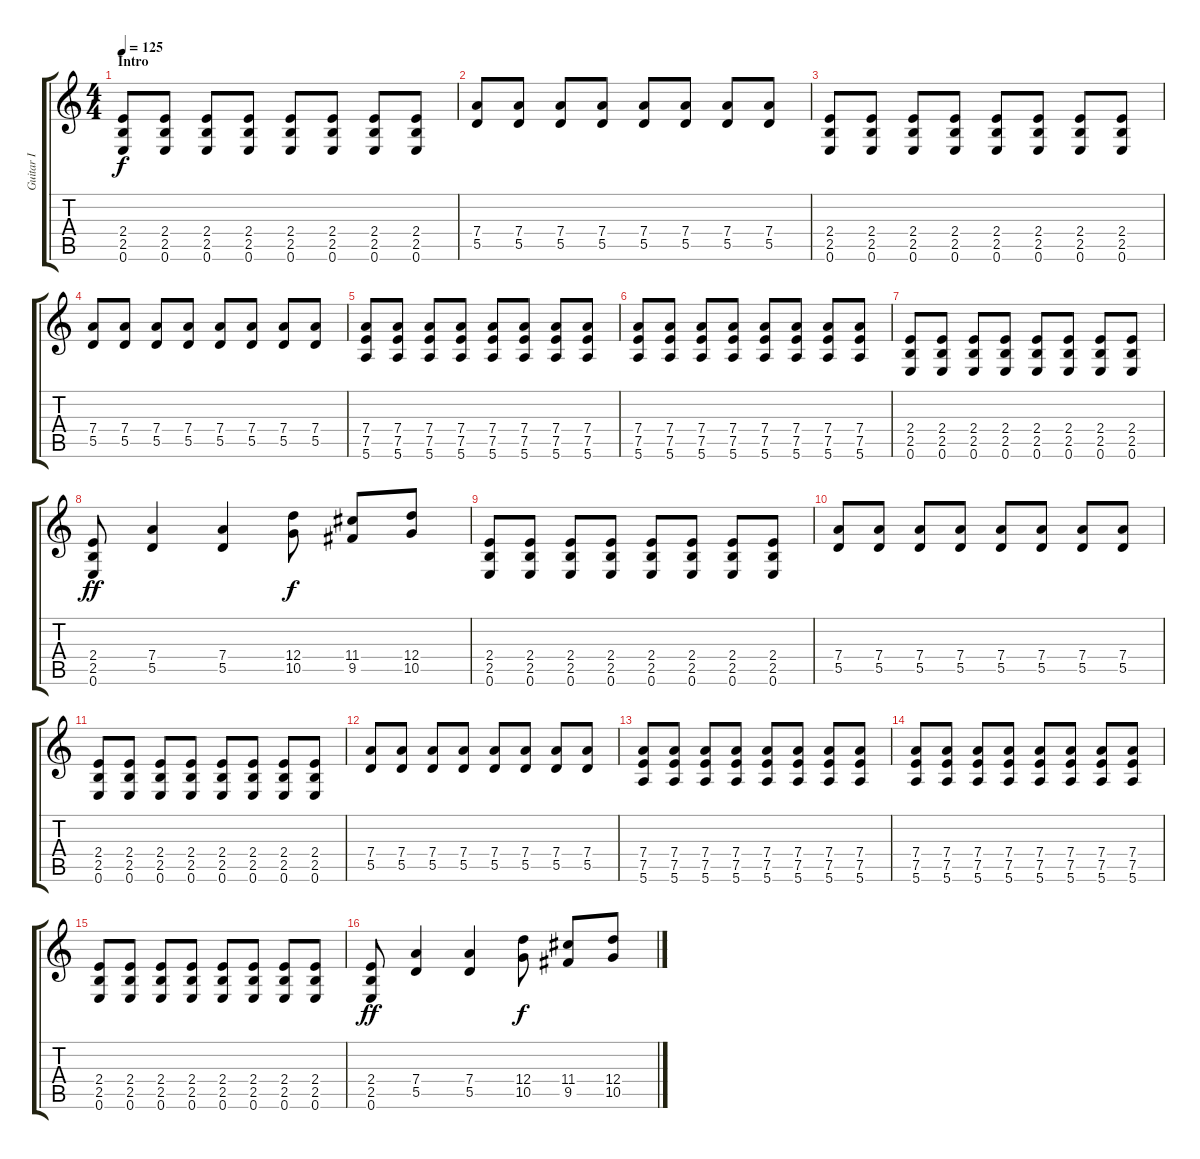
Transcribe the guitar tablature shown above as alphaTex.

\track ("Guitar I" "Guitar I") {instrument distortionguitar}
\staff {score tabs}
\tuning (E4 B3 G3 D3 A2 E2) {hide}
\ts (4 4)
\section ("" "Intro")
\tempo 125
\clef g2
\ks c
(2.4 2.5 0.6).8{dy f instrument distortionguitar} (2.4 2.5 0.6).8 (2.4 2.5 0.6).8 (2.4 2.5 0.6).8 (2.4 2.5 0.6).8 (2.4 2.5 0.6).8 (2.4 2.5 0.6).8 (2.4 2.5 0.6).8 |
(7.4 5.5).8 (7.4 5.5).8 (7.4 5.5).8 (7.4 5.5).8 (7.4 5.5).8 (7.4 5.5).8 (7.4 5.5).8 (7.4 5.5).8 |
(2.4 2.5 0.6).8 (2.4 2.5 0.6).8 (2.4 2.5 0.6).8 (2.4 2.5 0.6).8 (2.4 2.5 0.6).8 (2.4 2.5 0.6).8 (2.4 2.5 0.6).8 (2.4 2.5 0.6).8 |
(7.4 5.5).8 (7.4 5.5).8 (7.4 5.5).8 (7.4 5.5).8 (7.4 5.5).8 (7.4 5.5).8 (7.4 5.5).8 (7.4 5.5).8 |
(7.4 7.5 5.6).8 (7.4 7.5 5.6).8 (7.4 7.5 5.6).8 (7.4 7.5 5.6).8 (7.4 7.5 5.6).8 (7.4 7.5 5.6).8 (7.4 7.5 5.6).8 (7.4 7.5 5.6).8 |
(7.4 7.5 5.6).8 (7.4 7.5 5.6).8 (7.4 7.5 5.6).8 (7.4 7.5 5.6).8 (7.4 7.5 5.6).8 (7.4 7.5 5.6).8 (7.4 7.5 5.6).8 (7.4 7.5 5.6).8 |
(2.4 2.5 0.6).8 (2.4 2.5 0.6).8 (2.4 2.5 0.6).8 (2.4 2.5 0.6).8 (2.4 2.5 0.6).8 (2.4 2.5 0.6).8 (2.4 2.5 0.6).8 (2.4 2.5 0.6).8 |
(2.4 2.5 0.6).8{dy ff} (7.4 5.5).4 (7.4 5.5).4 (12.4 10.5).8{dy f} (11.4 9.5).8 (12.4 10.5).8 |
(2.4 2.5 0.6).8 (2.4 2.5 0.6).8 (2.4 2.5 0.6).8 (2.4 2.5 0.6).8 (2.4 2.5 0.6).8 (2.4 2.5 0.6).8 (2.4 2.5 0.6).8 (2.4 2.5 0.6).8 |
(7.4 5.5).8 (7.4 5.5).8 (7.4 5.5).8 (7.4 5.5).8 (7.4 5.5).8 (7.4 5.5).8 (7.4 5.5).8 (7.4 5.5).8 |
(2.4 2.5 0.6).8 (2.4 2.5 0.6).8 (2.4 2.5 0.6).8 (2.4 2.5 0.6).8 (2.4 2.5 0.6).8 (2.4 2.5 0.6).8 (2.4 2.5 0.6).8 (2.4 2.5 0.6).8 |
(7.4 5.5).8 (7.4 5.5).8 (7.4 5.5).8 (7.4 5.5).8 (7.4 5.5).8 (7.4 5.5).8 (7.4 5.5).8 (7.4 5.5).8 |
(7.4 7.5 5.6).8 (7.4 7.5 5.6).8 (7.4 7.5 5.6).8 (7.4 7.5 5.6).8 (7.4 7.5 5.6).8 (7.4 7.5 5.6).8 (7.4 7.5 5.6).8 (7.4 7.5 5.6).8 |
(7.4 7.5 5.6).8 (7.4 7.5 5.6).8 (7.4 7.5 5.6).8 (7.4 7.5 5.6).8 (7.4 7.5 5.6).8 (7.4 7.5 5.6).8 (7.4 7.5 5.6).8 (7.4 7.5 5.6).8 |
(2.4 2.5 0.6).8 (2.4 2.5 0.6).8 (2.4 2.5 0.6).8 (2.4 2.5 0.6).8 (2.4 2.5 0.6).8 (2.4 2.5 0.6).8 (2.4 2.5 0.6).8 (2.4 2.5 0.6).8 |
(2.4 2.5 0.6).8{dy ff} (7.4 5.5).4 (7.4 5.5).4 (12.4 10.5).8{dy f} (11.4 9.5).8 (12.4 10.5).8
